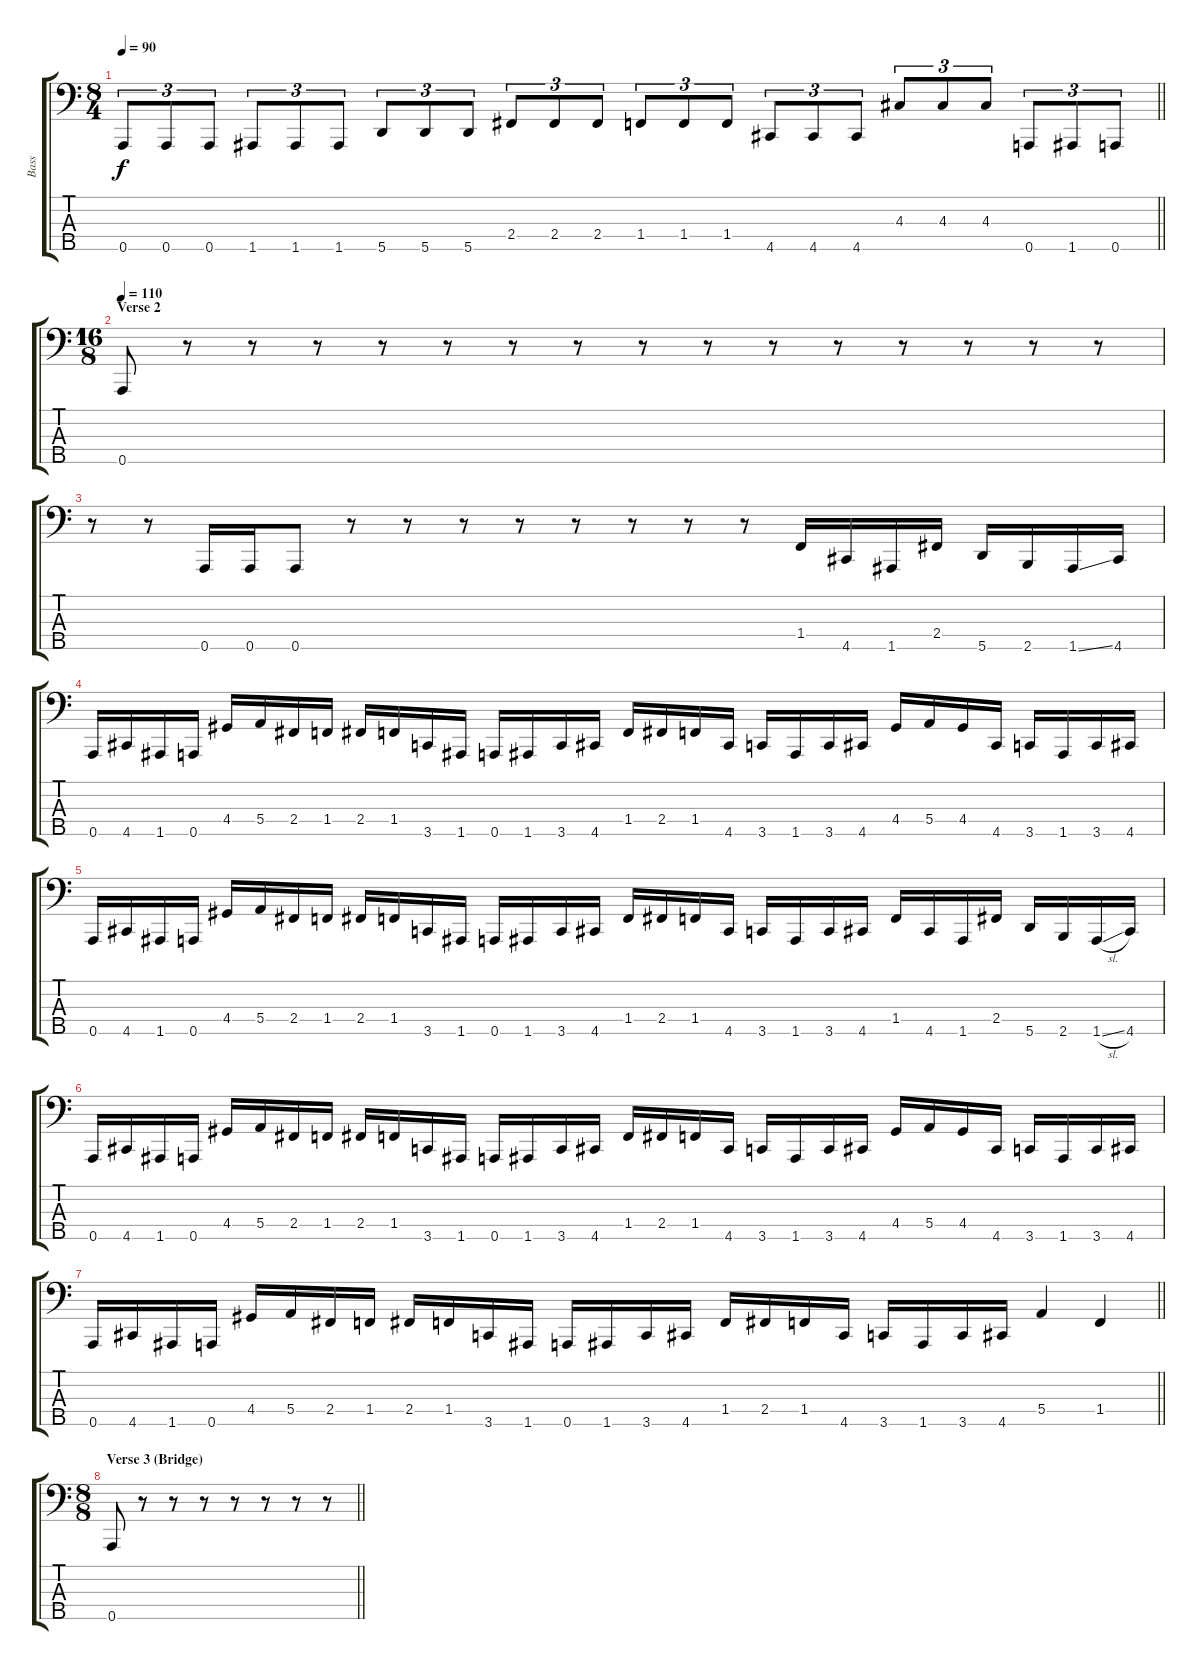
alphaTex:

\track ("Bass" "Bass") {instrument slapbass1}
\staff {score tabs}
\tuning (G2 D2 A1 E1 A0) {hide}
\ts (8 4)
\tempo 90
\clef f4
\barLineRight lightlight
\ks c
0.5.8{tu (3 2) dy f} 0.5.8{tu (3 2)} 0.5.8{tu (3 2)} 1.5.8{tu (3 2)} 1.5.8{tu (3 2)} 1.5.8{tu (3 2)} 5.5.8{tu (3 2)} 5.5.8{tu (3 2)} 5.5.8{tu (3 2)} 2.4.8{tu (3 2)} 2.4.8{tu (3 2)} 2.4.8{tu (3 2)} 1.4.8{tu (3 2)} 1.4.8{tu (3 2)} 1.4.8{tu (3 2)} 4.5.8{tu (3 2)} 4.5.8{tu (3 2)} 4.5.8{tu (3 2)} 4.3.8{tu (3 2)} 4.3.8{tu (3 2)} 4.3.8{tu (3 2)} 0.5.8{tu (3 2)} 1.5.8{tu (3 2)} 0.5.8{tu (3 2)} |
\ts (16 8)
\section ("" "Verse 2")
\tempo 110
0.5.8 r.8 r.8 r.8 r.8 r.8 r.8 r.8 r.8 r.8 r.8 r.8 r.8 r.8 r.8 r.8 |
r.8 r.8 0.5.16 0.5.16 0.5.8 r.8 r.8 r.8 r.8 r.8 r.8 r.8 r.8 1.4.16 4.5.16 1.5.16 2.4.16 5.5.16 2.5.16 1.5{ss}.16 4.5.16 |
0.5.16 4.5.16 1.5.16 0.5.16 4.4.16 5.4.16 2.4.16 1.4.16 2.4.16 1.4.16 3.5.16 1.5.16 0.5.16 1.5.16 3.5.16 4.5.16 1.4.16 2.4.16 1.4.16 4.5.16 3.5.16 1.5.16 3.5.16 4.5.16 4.4.16 5.4.16 4.4.16 4.5.16 3.5.16 1.5.16 3.5.16 4.5.16 |
0.5.16 4.5.16 1.5.16 0.5.16 4.4.16 5.4.16 2.4.16 1.4.16 2.4.16 1.4.16 3.5.16 1.5.16 0.5.16 1.5.16 3.5.16 4.5.16 1.4.16 2.4.16 1.4.16 4.5.16 3.5.16 1.5.16 3.5.16 4.5.16 1.4.16 4.5.16 1.5.16 2.4.16 5.5.16 2.5.16 1.5{sl}.16 4.5.16 |
0.5.16 4.5.16 1.5.16 0.5.16 4.4.16 5.4.16 2.4.16 1.4.16 2.4.16 1.4.16 3.5.16 1.5.16 0.5.16 1.5.16 3.5.16 4.5.16 1.4.16 2.4.16 1.4.16 4.5.16 3.5.16 1.5.16 3.5.16 4.5.16 4.4.16 5.4.16 4.4.16 4.5.16 3.5.16 1.5.16 3.5.16 4.5.16 |
\barLineRight lightlight
0.5.16 4.5.16 1.5.16 0.5.16 4.4.16 5.4.16 2.4.16 1.4.16 2.4.16 1.4.16 3.5.16 1.5.16 0.5.16 1.5.16 3.5.16 4.5.16 1.4.16 2.4.16 1.4.16 4.5.16 3.5.16 1.5.16 3.5.16 4.5.16 5.4.4 1.4.4 |
\ts (8 8)
\section ("" "Verse 3 (Bridge)")
\barLineRight lightlight
0.5.8 r.8 r.8 r.8 r.8 r.8 r.8 r.8
